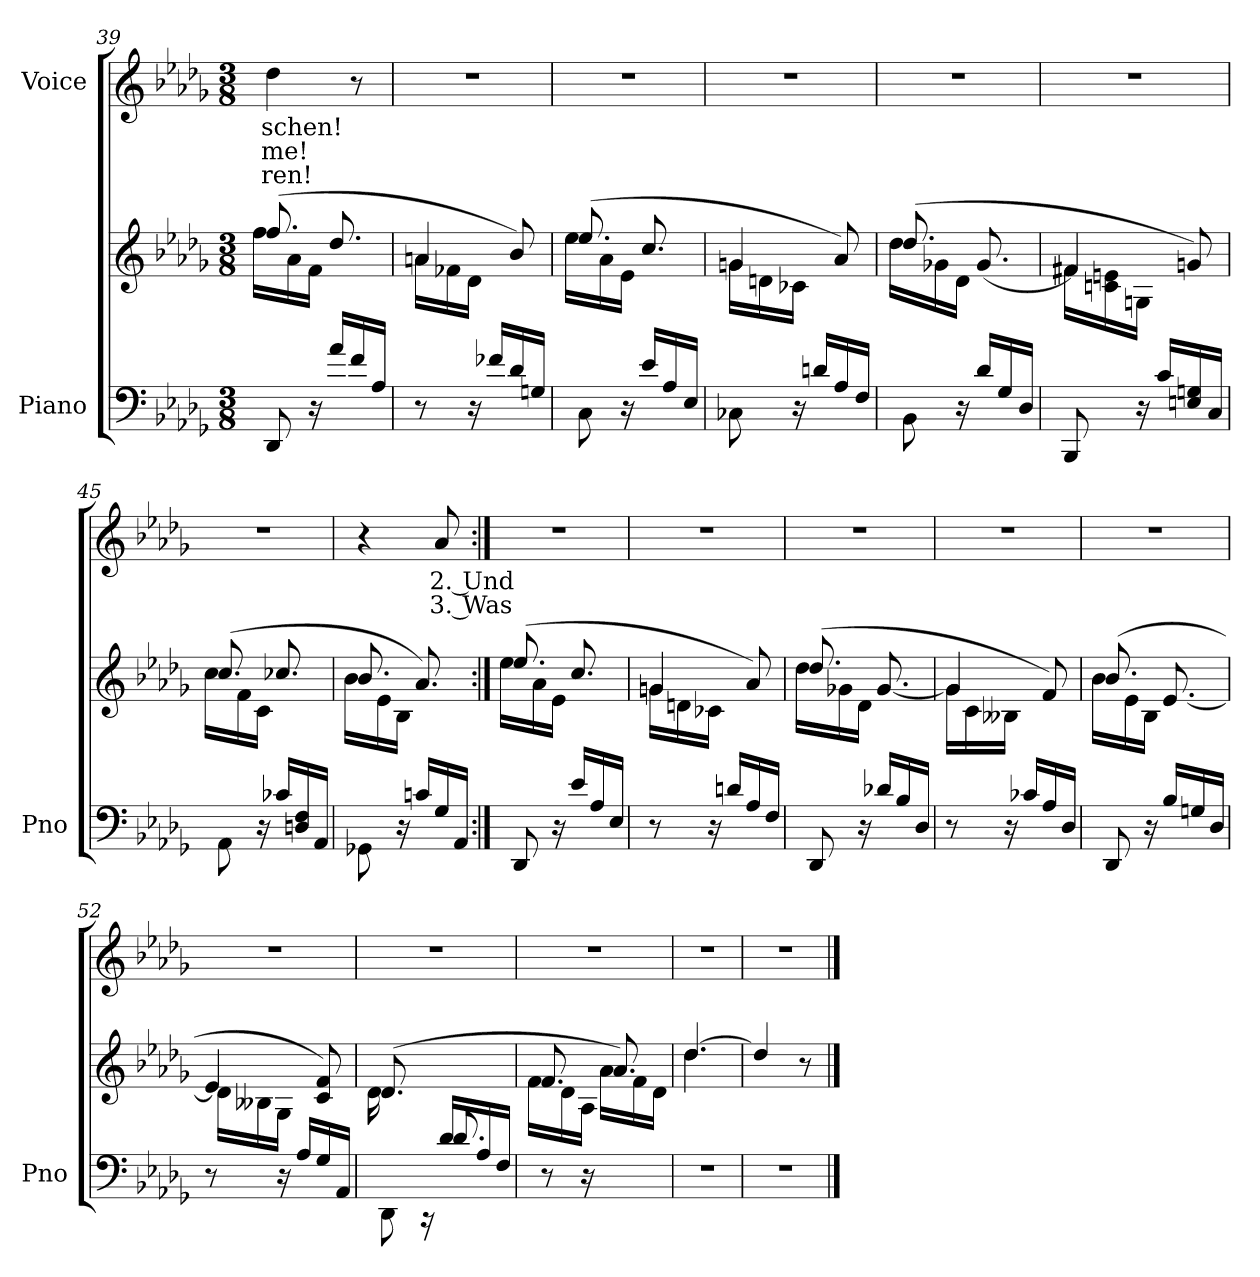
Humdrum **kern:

**kern	**kern	**kern	**text	**text	**text
*part2	*part2	*part1	*part1	*part1	*part1
*staff3	*staff2	*staff1	*staff1	*staff1	*staff1
*I"Piano	*	*I"Voice	*	*	*
*I'Pno	*	*	*	*	*
*clefF4	*clefG2	*clefG2	*	*	*
*k[b-e-a-d-g-]	*k[b-e-a-d-g-]	*k[b-e-a-d-g-]	*	*	*
*M3/8	*M3/8	*M3/8	*	*	*
=39	=39	=39	=39	=39	=39
*^	*^	*	*	*	*
8.ryy	8DD-/	(8.ff/	16ff\LL	4dd-\	-schen!	-me!	-ren!
.	.	.	16a-\	.	.	.	.
.	16r	.	16f\JJ	.	.	.	.
16a-/LL	16ryy	8.dd-/	8.ryy	.	.	.	.
16f/	8ryy	.	.	8r	.	.	.
16A-/JJ	.	.	.	.	.	.	.
=40	=40	=40	=40	=40	=40	=40	=40
8.ryy	8r	4an/	16a\LL	4.r	.	.	.
.	.	.	16f-X\	.	.	.	.
.	16r	.	16d-\JJ	.	.	.	.
16f-X/LL	16ryy	.	8.ryy	.	.	.	.
16d-/	8ryy	8b-/)	.	.	.	.	.
16Gn/JJ	.	.	.	.	.	.	.
=41	=41	=41	=41	=41	=41	=41	=41
8.ryy	8C\	(8.ee-/	16ee-\LL	4.r	.	.	.
.	.	.	16a-\	.	.	.	.
.	16r	.	16e-\JJ	.	.	.	.
16e-/LL	16ryy	8.cc/	8.ryy	.	.	.	.
16A-/	8ryy	.	.	.	.	.	.
16E-/JJ	.	.	.	.	.	.	.
=42	=42	=42	=42	=42	=42	=42	=42
8.ryy	8C-X\	4gn/	16g\LL	4.r	.	.	.
.	.	.	16dn\	.	.	.	.
.	16r	.	16c-X\JJ	.	.	.	.
16dn/LL	16ryy	.	8.ryy	.	.	.	.
16A-/	8ryy	8a-/)	.	.	.	.	.
16F/JJ	.	.	.	.	.	.	.
=43	=43	=43	=43	=43	=43	=43	=43
8.ryy	8BB-\	(8.dd-/	16dd-\LL	4.r	.	.	.
.	.	.	16g-X\	.	.	.	.
.	16r	.	16d-\JJ	.	.	.	.
16d-/LL	16ryy	[8.g-/	8.ryy	.	.	.	.
16G-/	8ryy	.	.	.	.	.	.
16D-/JJ	.	.	.	.	.	.	.
=44	=44	=44	=44	=44	=44	=44	=44
8.ryy	8BBB-/	4f#X/]	16f#X\LL	4.r	.	.	.
.	.	.	16cn\ 16en\	.	.	.	.
.	16r	.	16Gn\JJ	.	.	.	.
16c/LL	16ryy	.	8.ryy	.	.	.	.
16En/ 16Gn/	8ryy	8gn/)	.	.	.	.	.
16C/JJ	.	.	.	.	.	.	.
=45	=45	=45	=45	=45	=45	=45	=45
8.ryy	8AA-\	(8.cc/	16cc\LL	4.r	.	.	.
.	.	.	16f\	.	.	.	.
.	16r	.	16c\JJ	.	.	.	.
16c-X/LL	16ryy	8.cc-X/	8.ryy	.	.	.	.
16Dn/ 16F/	8ryy	.	.	.	.	.	.
16AA-/JJ	.	.	.	.	.	.	.
=46	=46	=46	=46	=46	=46	=46	=46
8.ryy	8GG-X\	8.b-/	16b-\LL	4r	.	.	.
.	.	.	16e-\	.	.	.	.
.	16r	.	16B-\JJ	.	.	.	.
16cn/LL	16ryy	8.a-/)	8.ryy	.	.	.	.
16G-/	8ryy	.	.	8a-/	2. Und	3. Was	.
16AA-/JJ	.	.	.	.	.	.	.
=47:|!	=47:|!	=47:|!	=47:|!	=47:|!	=47:|!	=47:|!	=47:|!
8.ryy	8DD-/	(8.ee-/	16ee-\LL	4.r	.	.	.
.	.	.	16a-\	.	.	.	.
.	16r	.	16e-\JJ	.	.	.	.
16e-/LL	16ryy	8.cc/	8.ryy	.	.	.	.
16A-/	8ryy	.	.	.	.	.	.
16E-/JJ	.	.	.	.	.	.	.
=48	=48	=48	=48	=48	=48	=48	=48
8.ryy	8r	4gn/	16gn\LL	4.r	.	.	.
.	.	.	16dn\	.	.	.	.
.	16r	.	16c-X\JJ	.	.	.	.
16dn/LL	16ryy	.	8.ryy	.	.	.	.
16A-/	8ryy	8a-/)	.	.	.	.	.
16F/JJ	.	.	.	.	.	.	.
=49	=49	=49	=49	=49	=49	=49	=49
8.ryy	8DD-/	(8.dd-/	16dd-\LL	4.r	.	.	.
.	.	.	16g-X\	.	.	.	.
.	16r	.	16d-\JJ	.	.	.	.
16d-X/LL	16ryy	[8.g-/	8.ryy	.	.	.	.
16B-/	8ryy	.	.	.	.	.	.
16D-/JJ	.	.	.	.	.	.	.
=50	=50	=50	=50	=50	=50	=50	=50
8.ryy	8r	4g-/]	16g-\LL	4.r	.	.	.
.	.	.	16c\	.	.	.	.
.	16r	.	16B--X\JJ	.	.	.	.
16c-X/LL	16ryy	.	8.ryy	.	.	.	.
16A-/	8ryy	8f/)	.	.	.	.	.
16D-/JJ	.	.	.	.	.	.	.
=51	=51	=51	=51	=51	=51	=51	=51
8.ryy	8DD-/	(8.b-/	16b-\LL	4.r	.	.	.
.	.	.	16e-\	.	.	.	.
.	16r	.	16B-\JJ	.	.	.	.
16B-/LL	16ryy	[8.e-/	8.ryy	.	.	.	.
16Gn/	8ryy	.	.	.	.	.	.
16D-/JJ	.	.	.	.	.	.	.
=52	=52	=52	=52	=52	=52	=52	=52
8.ryy	8r	4e-/]	16d-\LL	4.r	.	.	.
.	.	.	16B--X\	.	.	.	.
.	16r	.	16G-\JJ	.	.	.	.
16A-/LL	16ryy	.	8.ryy	.	.	.	.
16G-/	8ryy	8c/ 8f/)	.	.	.	.	.
16AA-/JJ	.	.	.	.	.	.	.
=53	=53	=53	=53	=53	=53	=53	=53
*	*^	*	*	*	*	*	*
8.ryy	16ryy	8DD-\	(8.d-/	16d-\LL	4.r	.	.	.
.	16A-/	.	.	8.ryy	.	.	.	.
.	16F/JJ	16r	.	.	.	.	.	.
8.d-/	16d-/LL	16ryy	8.ryy	.	.	.	.	.
.	16A-/	8ryy	.	8ryy	.	.	.	.
.	16F/JJ	.	.	.	.	.	.	.
*v	*v	*v	*	*	*	*	*	*
=54	=54	=54	=54	=54	=54	=54
8r	8.f/	16f\LL	4.r	.	.	.
.	.	16d-\	.	.	.	.
16r	.	16A-\JJ	.	.	.	.
16ryy	8.a-/)	16a-\LL	.	.	.	.
8ryy	.	16f\	.	.	.	.
.	.	16d-\JJ	.	.	.	.
=55	=55	=55	=55	=55	=55	=55
4.r	[4.dd-/	4.dd-\	4.r	.	.	.
*	*v	*v	*	*	*	*
=56	=56	=56	=56	=56	=56
4.r	4dd-/]	4.r	.	.	.
.	8r	.	.	.	.
==	==	==	==	==	==
*-	*-	*-	*-	*-	*-
